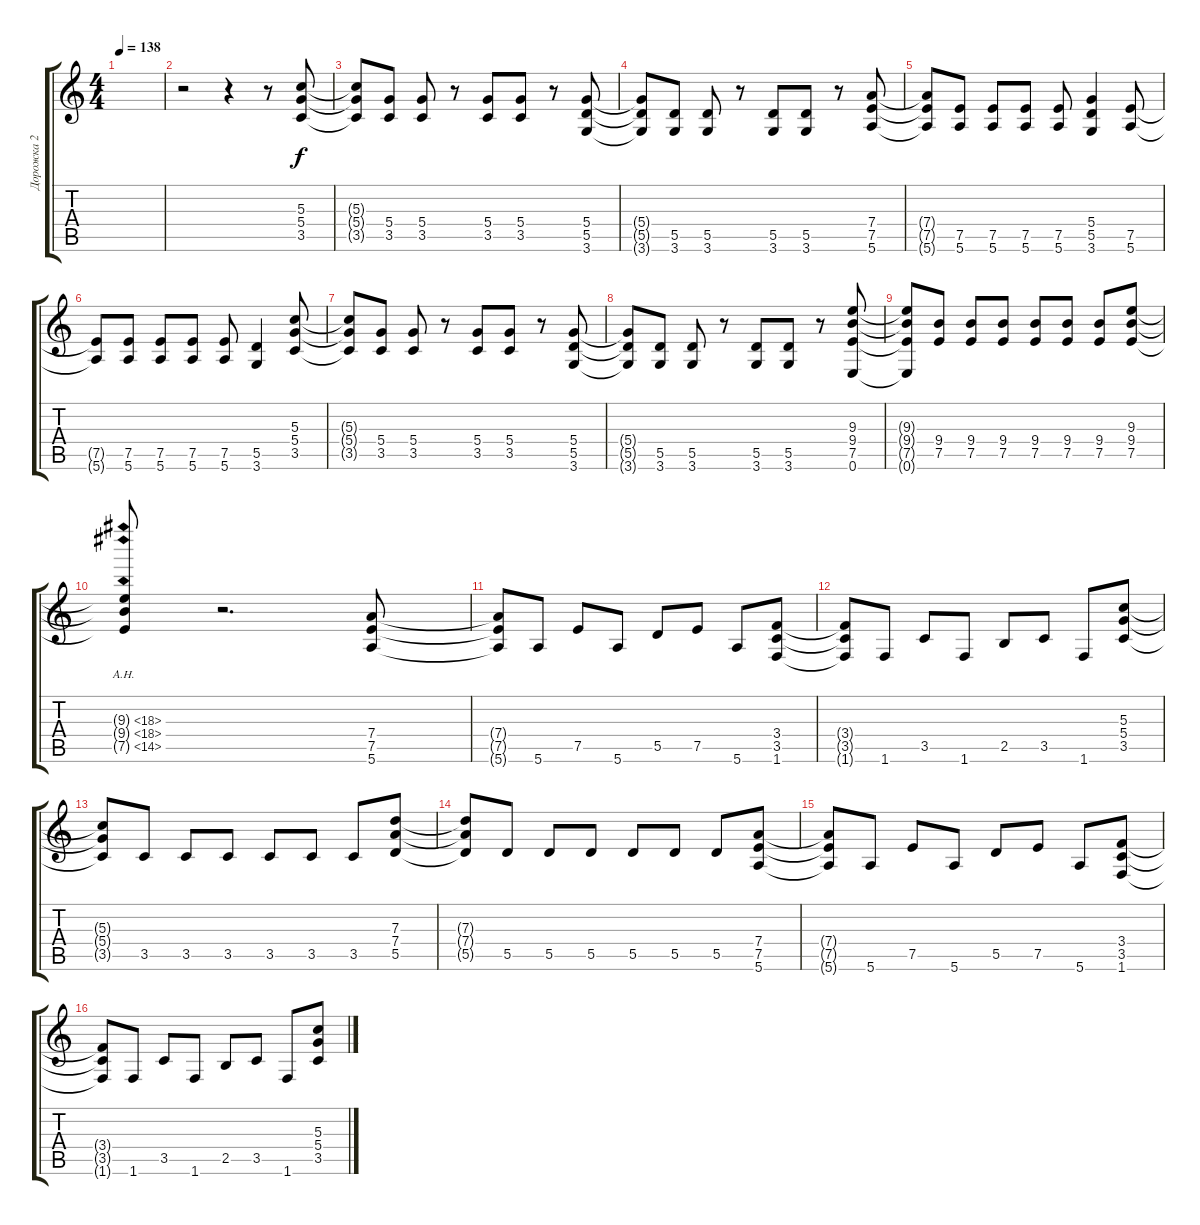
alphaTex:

\track ("Дорожка 2" "Дорожка 2") {instrument overdrivenguitar}
\staff {score tabs}
\tuning (E4 B3 G3 D3 A2 E2) {hide}
\ts (4 4)
\tempo 138
\clef g2
\ks c
|
r.2 r.4 r.8 (5.3 5.4 3.5).8 |
(5.3{t} 5.4{t} 3.5{t}).8 (5.4 3.5).8 (5.4 3.5).8 r.8 (5.4 3.5).8 (5.4 3.5).8 r.8 (5.4 5.5 3.6).8 |
(5.4{t} 5.5{t} 3.6{t}).8 (5.5 3.6).8 (5.5 3.6).8 r.8 (5.5 3.6).8 (5.5 3.6).8 r.8 (7.4 7.5 5.6).8 |
(7.4{t} 7.5{t} 5.6{t}).8 (7.5 5.6).8 (7.5 5.6).8 (7.5 5.6).8 (7.5 5.6).8 (5.4 5.5 3.6).4 (7.5 5.6).8 |
(7.5{t} 5.6{t}).8 (7.5 5.6).8 (7.5 5.6).8 (7.5 5.6).8 (7.5 5.6).8 (5.5 3.6).4 (5.3 5.4 3.5).8 |
(5.3{t} 5.4{t} 3.5{t}).8 (5.4 3.5).8 (5.4 3.5).8 r.8 (5.4 3.5).8 (5.4 3.5).8 r.8 (5.4 5.5 3.6).8 |
(5.4{t} 5.5{t} 3.6{t}).8 (5.5 3.6).8 (5.5 3.6).8 r.8 (5.5 3.6).8 (5.5 3.6).8 r.8 (9.3 9.4 7.5 0.6).8 |
(9.3{t} 9.4{t} 7.5{t} 0.6{t}).8 (9.4 7.5).8 (9.4 7.5).8 (9.4 7.5).8 (9.4 7.5).8 (9.4 7.5).8 (9.4 7.5).8 (9.3 9.4 7.5).8 |
(9.3{ah 9 t} 9.4{ah 9 t} 7.5{ah 7 t}).8 r.2{d} (7.4 7.5 5.6).8 |
(7.4{t} 7.5{t} 5.6{t}).8 5.6.8 7.5.8 5.6.8 5.5.8 7.5.8 5.6.8 (3.4 3.5 1.6).8 |
(3.4{t} 3.5{t} 1.6{t}).8 1.6.8 3.5.8 1.6.8 2.5.8 3.5.8 1.6.8 (5.3 5.4 3.5).8 |
(5.3{t} 5.4{t} 3.5{t}).8 3.5.8 3.5.8 3.5.8 3.5.8 3.5.8 3.5.8 (7.3 7.4 5.5).8 |
(7.3{t} 7.4{t} 5.5{t}).8 5.5.8 5.5.8 5.5.8 5.5.8 5.5.8 5.5.8 (7.4 7.5 5.6).8 |
(7.4{t} 7.5{t} 5.6{t}).8 5.6.8 7.5.8 5.6.8 5.5.8 7.5.8 5.6.8 (3.4 3.5 1.6).8 |
(3.4{t} 3.5{t} 1.6{t}).8 1.6.8 3.5.8 1.6.8 2.5.8 3.5.8 1.6.8 (5.3 5.4 3.5).8
